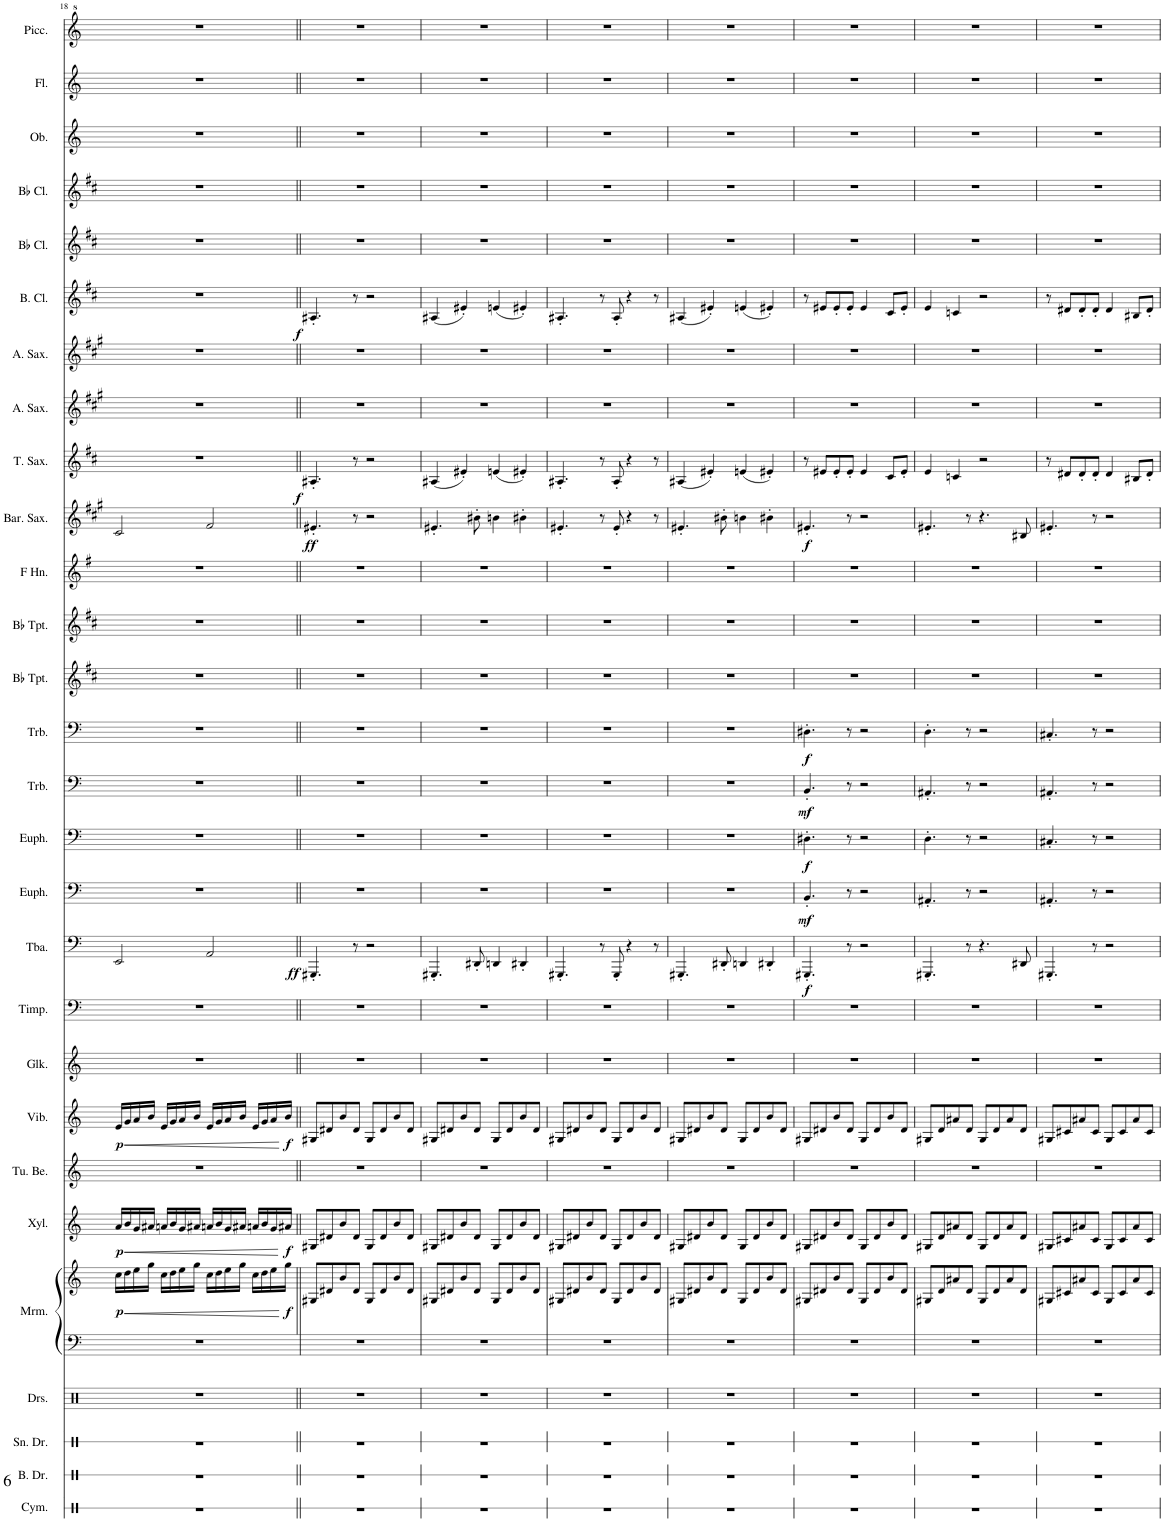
**kern	**kern	**kern	**kern	**kern	**kern	**dynam	**kern	**dynam	**kern	**kern	**dynam	**kern	**kern	**kern	**dynam	**kern	**dynam	**kern	**dynam	**kern	**dynam	**kern	**dynam	**kern	**kern	**kern	**kern	**dynam	**kern	**dynam	**kern	**kern	**kern	**dynam	**kern	**kern	**kern	**kern	**kern
*part28	*part27	*part26	*part25	*part24	*part24	*part24	*part23	*part23	*part22	*part21	*part21	*part20	*part19	*part18	*part18	*part17	*part17	*part16	*part16	*part15	*part15	*part14	*part14	*part13	*part12	*part11	*part10	*part10	*part9	*part9	*part8	*part7	*part6	*part6	*part5	*part4	*part3	*part2	*part1
*staff29	*staff28	*staff27	*staff26	*staff25	*staff24	*staff24/25	*staff23	*staff23	*staff22	*staff21	*staff21	*staff20	*staff19	*staff18	*staff18	*staff17	*staff17	*staff16	*staff16	*staff15	*staff15	*staff14	*staff14	*staff13	*staff12	*staff11	*staff10	*staff10	*staff9	*staff9	*staff8	*staff7	*staff6	*staff6	*staff5	*staff4	*staff3	*staff2	*staff1
*I"Cymbal	*I"Bass Drum	*I"Snare Drum	*I"Drumset	*I"Marimba	*	*	*I"Xylophone	*	*I"Tubular Bells	*I"Vibraphone	*	*I"Glockenspiel	*I"Timpani	*I"Tuba	*	*I"Euphonium	*	*I"Euphonium	*	*I"Trombone	*	*I"Trombone	*	*I"Bb Trumpet	*I"Bb Trumpet	*I"Horn in F	*I"Baritone Saxophone	*	*I"Tenor Saxophone	*	*I"Alto Saxophone	*I"Alto Saxophone	*I"Bass Clarinet	*	*I"Bb Clarinet	*I"Bb Clarinet	*I"Oboe	*I"Flute	*I"Piccolo
*I'Cym.	*I'B. Dr.	*I'Sn. Dr.	*I'Drs.	*I'Mrm.	*	*	*I'Xyl.	*	*I'Tu. Be.	*I'Vib.	*	*I'Glk.	*I'Timp.	*I'Tba.	*	*I'Euph.	*	*I'Euph.	*	*I'Trb.	*	*I'Trb.	*	*I'Bb Tpt.	*I'Bb Tpt.	*	*I'Bar. Sax.	*	*I'T. Sax.	*	*I'A. Sax.	*I'A. Sax.	*I'B. Cl.	*	*I'Bb Cl.	*I'Bb Cl.	*I'Ob.	*I'Fl.	*I'Picc.
!!LO:PB:g=z
*clefX	*clefX	*clefX	*clefX	*clefF4	*clefG2	*	*clefG2	*	*clefG2	*clefG2	*	*clefG2	*clefF4	*clefF4	*	*clefF4	*	*clefF4	*	*clefF4	*	*clefF4	*	*clefG2	*clefG2	*clefG2	*clefG2	*	*clefG2	*	*clefG2	*clefG2	*clefG2	*	*clefG2	*clefG2	*clefG2	*clefG2	*clefG^2
*	*	*	*	*	*	*	*Trd-7c-12	*	*	*	*	*Trd-14c-24	*	*	*	*	*	*	*	*	*	*	*	*Trd1c2	*Trd1c2	*Trd4c7	*Trd12c21	*	*Trd8c14	*	*Trd5c9	*Trd5c9	*Trd8c14	*	*Trd1c2	*Trd1c2	*	*	*Trd-7c-12
*k[]	*k[]	*k[]	*k[]	*k[]	*k[]	*	*k[]	*	*k[]	*k[]	*	*k[]	*k[]	*k[]	*	*k[]	*	*k[]	*	*k[]	*	*k[]	*	*k[f#c#]	*k[f#c#]	*k[f#]	*k[f#c#g#]	*	*k[f#c#]	*	*k[f#c#g#]	*k[f#c#g#]	*k[f#c#]	*	*k[f#c#]	*k[f#c#]	*k[]	*k[]	*k[]
*M4/4	*M4/4	*M4/4	*M4/4	*M4/4	*M4/4	*	*M4/4	*	*M4/4	*M4/4	*	*M4/4	*M4/4	*M4/4	*	*M4/4	*	*M4/4	*	*M4/4	*	*M4/4	*	*M4/4	*M4/4	*M4/4	*M4/4	*	*M4/4	*	*M4/4	*M4/4	*M4/4	*	*M4/4	*M4/4	*M4/4	*M4/4	*M4/4
=18	=18	=18	=18	=18	=18	=18	=18	=18	=18	=18	=18	=18	=18	=18	=18	=18	=18	=18	=18	=18	=18	=18	=18	=18	=18	=18	=18	=18	=18	=18	=18	=18	=18	=18	=18	=18	=18	=18	=18
!	!	!	!	!	!	!LO:DY:b	!	!LO:DY:b	!	!	!LO:DY:b	!	!	!	!	!	!	!	!	!	!	!	!	!	!	!	!	!	!	!	!	!	!	!	!	!	!	!	!
1r	1r	1r	1r	1r	16cc\LL	p	16a/LL	p	1r	16e/LL	p	1r	1r	2EE/	.	1r	.	1r	.	1r	.	1r	.	1r	1r	1r	2c#/	.	1r	.	1r	1r	1r	.	1r	1r	1r	1r	1r
!	!	!	!	!	!	!LO:HP:b	!	!LO:HP:b	!	!	!LO:HP:b	!	!	!	!	!	!	!	!	!	!	!	!	!	!	!	!	!	!	!	!	!	!	!	!	!	!	!	!
.	.	.	.	.	16dd\	<	16b/	<	.	16g/	<	.	.	.	.	.	.	.	.	.	.	.	.	.	.	.	.	.	.	.	.	.	.	.	.	.	.	.	.
.	.	.	.	.	16ee\	.	16g/	.	.	16a/	.	.	.	.	.	.	.	.	.	.	.	.	.	.	.	.	.	.	.	.	.	.	.	.	.	.	.	.	.
.	.	.	.	.	16gg\JJ	.	16a#X/JJ	.	.	16b/JJ	.	.	.	.	.	.	.	.	.	.	.	.	.	.	.	.	.	.	.	.	.	.	.	.	.	.	.	.	.
.	.	.	.	.	16cc\LL	.	16an/LL	.	.	16e/LL	.	.	.	.	.	.	.	.	.	.	.	.	.	.	.	.	.	.	.	.	.	.	.	.	.	.	.	.	.
.	.	.	.	.	16dd\	.	16b/	.	.	16g/	.	.	.	.	.	.	.	.	.	.	.	.	.	.	.	.	.	.	.	.	.	.	.	.	.	.	.	.	.
.	.	.	.	.	16ee\	.	16g/	.	.	16a/	.	.	.	.	.	.	.	.	.	.	.	.	.	.	.	.	.	.	.	.	.	.	.	.	.	.	.	.	.
.	.	.	.	.	16gg\JJ	.	16a#X/JJ	.	.	16b/JJ	.	.	.	.	.	.	.	.	.	.	.	.	.	.	.	.	.	.	.	.	.	.	.	.	.	.	.	.	.
.	.	.	.	.	16cc\LL	.	16an/LL	.	.	16e/LL	.	.	.	2AA/	.	.	.	.	.	.	.	.	.	.	.	.	2f#/	.	.	.	.	.	.	.	.	.	.	.	.
.	.	.	.	.	16dd\	.	16b/	.	.	16g/	.	.	.	.	.	.	.	.	.	.	.	.	.	.	.	.	.	.	.	.	.	.	.	.	.	.	.	.	.
.	.	.	.	.	16ee\	.	16g/	.	.	16a/	.	.	.	.	.	.	.	.	.	.	.	.	.	.	.	.	.	.	.	.	.	.	.	.	.	.	.	.	.
.	.	.	.	.	16gg\JJ	.	16a#X/JJ	.	.	16b/JJ	.	.	.	.	.	.	.	.	.	.	.	.	.	.	.	.	.	.	.	.	.	.	.	.	.	.	.	.	.
.	.	.	.	.	16cc\LL	.	16an/LL	.	.	16e/LL	.	.	.	.	.	.	.	.	.	.	.	.	.	.	.	.	.	.	.	.	.	.	.	.	.	.	.	.	.
.	.	.	.	.	16dd\	.	16b/	.	.	16g/	.	.	.	.	.	.	.	.	.	.	.	.	.	.	.	.	.	.	.	.	.	.	.	.	.	.	.	.	.
.	.	.	.	.	16ee\	.	16g/	.	.	16a/	.	.	.	.	.	.	.	.	.	.	.	.	.	.	.	.	.	.	.	.	.	.	.	.	.	.	.	.	.
!	!	!	!	!	!	!LO:DY:b	!	!LO:DY:b	!	!	!LO:DY:b	!	!	!	!	!	!	!	!	!	!	!	!	!	!	!	!	!	!	!	!	!	!	!	!	!	!	!	!
.	.	.	.	.	16gg\JJ	f	16a#X/JJ	f	.	16b/JJ	f	.	.	.	.	.	.	.	.	.	.	.	.	.	.	.	.	.	.	.	.	.	.	.	.	.	.	.	.
.	.	.	.	.	.	[	.	[	.	.	[	.	.	.	.	.	.	.	.	.	.	.	.	.	.	.	.	.	.	.	.	.	.	.	.	.	.	.	.
=19||	=19||	=19||	=19||	=19||	=19||	=19||	=19||	=19||	=19||	=19||	=19||	=19||	=19||	=19||	=19||	=19||	=19||	=19||	=19||	=19||	=19||	=19||	=19||	=19||	=19||	=19||	=19||	=19||	=19||	=19||	=19||	=19||	=19||	=19||	=19||	=19||	=19||	=19||	=19||
!	!	!	!	!	!	!	!	!	!	!	!	!	!	!	!LO:DY:b	!	!	!	!	!	!	!	!	!	!	!	!	!LO:DY:b	!	!LO:DY:b	!	!	!	!LO:DY:b	!	!	!	!	!
1r	1r	1r	1r	1r	8G#X/L	.	8G#X/L	.	1r	8G#X/L	.	1r	1r	4.GGG#X'/	ff	1r	.	1r	.	1r	.	1r	.	1r	1r	1r	4.e#X'/	ff	4.A#X'/	f	1r	1r	4.A#X'/	f	1r	1r	1r	1r	1r
.	.	.	.	.	8d#X/	.	8d#X/	.	.	8d#X/	.	.	.	.	.	.	.	.	.	.	.	.	.	.	.	.	.	.	.	.	.	.	.	.	.	.	.	.	.
.	.	.	.	.	8b/	.	8b/	.	.	8b/	.	.	.	.	.	.	.	.	.	.	.	.	.	.	.	.	.	.	.	.	.	.	.	.	.	.	.	.	.
.	.	.	.	.	8d#/J	.	8d#/J	.	.	8d#/J	.	.	.	8r	.	.	.	.	.	.	.	.	.	.	.	.	8r	.	8r	.	.	.	8r	.	.	.	.	.	.
.	.	.	.	.	8G#/L	.	8G#/L	.	.	8G#/L	.	.	.	2r	.	.	.	.	.	.	.	.	.	.	.	.	2r	.	2r	.	.	.	2r	.	.	.	.	.	.
.	.	.	.	.	8d#/	.	8d#/	.	.	8d#/	.	.	.	.	.	.	.	.	.	.	.	.	.	.	.	.	.	.	.	.	.	.	.	.	.	.	.	.	.
.	.	.	.	.	8b/	.	8b/	.	.	8b/	.	.	.	.	.	.	.	.	.	.	.	.	.	.	.	.	.	.	.	.	.	.	.	.	.	.	.	.	.
.	.	.	.	.	8d#/J	.	8d#/J	.	.	8d#/J	.	.	.	.	.	.	.	.	.	.	.	.	.	.	.	.	.	.	.	.	.	.	.	.	.	.	.	.	.
=20	=20	=20	=20	=20	=20	=20	=20	=20	=20	=20	=20	=20	=20	=20	=20	=20	=20	=20	=20	=20	=20	=20	=20	=20	=20	=20	=20	=20	=20	=20	=20	=20	=20	=20	=20	=20	=20	=20	=20
1r	1r	1r	1r	1r	8G#X/L	.	8G#X/L	.	1r	8G#X/L	.	1r	1r	4.GGG#X'/	.	1r	.	1r	.	1r	.	1r	.	1r	1r	1r	4.e#X'/	.	(4A#X/	.	1r	1r	(4A#X/	.	1r	1r	1r	1r	1r
.	.	.	.	.	8d#X/	.	8d#X/	.	.	8d#X/	.	.	.	.	.	.	.	.	.	.	.	.	.	.	.	.	.	.	.	.	.	.	.	.	.	.	.	.	.
.	.	.	.	.	8b/	.	8b/	.	.	8b/	.	.	.	.	.	.	.	.	.	.	.	.	.	.	.	.	.	.	4e#X'/)	.	.	.	4e#X'/)	.	.	.	.	.	.
.	.	.	.	.	8d#/J	.	8d#/J	.	.	8d#/J	.	.	.	8DD#X'/	.	.	.	.	.	.	.	.	.	.	.	.	8b#X'\	.	.	.	.	.	.	.	.	.	.	.	.
.	.	.	.	.	8G#/L	.	8G#/L	.	.	8G#/L	.	.	.	4DDn/	.	.	.	.	.	.	.	.	.	.	.	.	4bn\	.	(4en/	.	.	.	(4en/	.	.	.	.	.	.
.	.	.	.	.	8d#/	.	8d#/	.	.	8d#/	.	.	.	.	.	.	.	.	.	.	.	.	.	.	.	.	.	.	.	.	.	.	.	.	.	.	.	.	.
.	.	.	.	.	8b/	.	8b/	.	.	8b/	.	.	.	4DD#X'/	.	.	.	.	.	.	.	.	.	.	.	.	4b#X'\	.	4e#X'/)	.	.	.	4e#X'/)	.	.	.	.	.	.
.	.	.	.	.	8d#/J	.	8d#/J	.	.	8d#/J	.	.	.	.	.	.	.	.	.	.	.	.	.	.	.	.	.	.	.	.	.	.	.	.	.	.	.	.	.
=21	=21	=21	=21	=21	=21	=21	=21	=21	=21	=21	=21	=21	=21	=21	=21	=21	=21	=21	=21	=21	=21	=21	=21	=21	=21	=21	=21	=21	=21	=21	=21	=21	=21	=21	=21	=21	=21	=21	=21
1r	1r	1r	1r	1r	8G#X/L	.	8G#X/L	.	1r	8G#X/L	.	1r	1r	4.GGG#X'/	.	1r	.	1r	.	1r	.	1r	.	1r	1r	1r	4.e#X'/	.	4.A#X'/	.	1r	1r	4.A#X'/	.	1r	1r	1r	1r	1r
.	.	.	.	.	8d#X/	.	8d#X/	.	.	8d#X/	.	.	.	.	.	.	.	.	.	.	.	.	.	.	.	.	.	.	.	.	.	.	.	.	.	.	.	.	.
.	.	.	.	.	8b/	.	8b/	.	.	8b/	.	.	.	.	.	.	.	.	.	.	.	.	.	.	.	.	.	.	.	.	.	.	.	.	.	.	.	.	.
.	.	.	.	.	8d#/J	.	8d#/J	.	.	8d#/J	.	.	.	8r	.	.	.	.	.	.	.	.	.	.	.	.	8r	.	8r	.	.	.	8r	.	.	.	.	.	.
.	.	.	.	.	8G#/L	.	8G#/L	.	.	8G#/L	.	.	.	8GGG#'/	.	.	.	.	.	.	.	.	.	.	.	.	8e#'/	.	8A#'/	.	.	.	8A#'/	.	.	.	.	.	.
.	.	.	.	.	8d#/	.	8d#/	.	.	8d#/	.	.	.	4r	.	.	.	.	.	.	.	.	.	.	.	.	4r	.	4r	.	.	.	4r	.	.	.	.	.	.
.	.	.	.	.	8b/	.	8b/	.	.	8b/	.	.	.	.	.	.	.	.	.	.	.	.	.	.	.	.	.	.	.	.	.	.	.	.	.	.	.	.	.
.	.	.	.	.	8d#/J	.	8d#/J	.	.	8d#/J	.	.	.	8r	.	.	.	.	.	.	.	.	.	.	.	.	8r	.	8r	.	.	.	8r	.	.	.	.	.	.
=22	=22	=22	=22	=22	=22	=22	=22	=22	=22	=22	=22	=22	=22	=22	=22	=22	=22	=22	=22	=22	=22	=22	=22	=22	=22	=22	=22	=22	=22	=22	=22	=22	=22	=22	=22	=22	=22	=22	=22
1r	1r	1r	1r	1r	8G#X/L	.	8G#X/L	.	1r	8G#X/L	.	1r	1r	4.GGG#X'/	.	1r	.	1r	.	1r	.	1r	.	1r	1r	1r	4.e#X'/	.	(4A#X/	.	1r	1r	(4A#X/	.	1r	1r	1r	1r	1r
.	.	.	.	.	8d#X/	.	8d#X/	.	.	8d#X/	.	.	.	.	.	.	.	.	.	.	.	.	.	.	.	.	.	.	.	.	.	.	.	.	.	.	.	.	.
.	.	.	.	.	8b/	.	8b/	.	.	8b/	.	.	.	.	.	.	.	.	.	.	.	.	.	.	.	.	.	.	4e#X'/)	.	.	.	4e#X'/)	.	.	.	.	.	.
.	.	.	.	.	8d#/J	.	8d#/J	.	.	8d#/J	.	.	.	8DD#X'/	.	.	.	.	.	.	.	.	.	.	.	.	8b#X'\	.	.	.	.	.	.	.	.	.	.	.	.
.	.	.	.	.	8G#/L	.	8G#/L	.	.	8G#/L	.	.	.	4DDn/	.	.	.	.	.	.	.	.	.	.	.	.	4bn\	.	(4en/	.	.	.	(4en/	.	.	.	.	.	.
.	.	.	.	.	8d#/	.	8d#/	.	.	8d#/	.	.	.	.	.	.	.	.	.	.	.	.	.	.	.	.	.	.	.	.	.	.	.	.	.	.	.	.	.
.	.	.	.	.	8b/	.	8b/	.	.	8b/	.	.	.	4DD#X'/	.	.	.	.	.	.	.	.	.	.	.	.	4b#X'\	.	4e#X'/)	.	.	.	4e#X'/)	.	.	.	.	.	.
.	.	.	.	.	8d#/J	.	8d#/J	.	.	8d#/J	.	.	.	.	.	.	.	.	.	.	.	.	.	.	.	.	.	.	.	.	.	.	.	.	.	.	.	.	.
=23	=23	=23	=23	=23	=23	=23	=23	=23	=23	=23	=23	=23	=23	=23	=23	=23	=23	=23	=23	=23	=23	=23	=23	=23	=23	=23	=23	=23	=23	=23	=23	=23	=23	=23	=23	=23	=23	=23	=23
!	!	!	!	!	!	!	!	!	!	!	!	!	!	!	!LO:DY:b	!	!LO:DY:b	!	!LO:DY:b	!	!LO:DY:b	!	!LO:DY:b	!	!	!	!	!LO:DY:b	!	!	!	!	!	!	!	!	!	!	!
1r	1r	1r	1r	1r	8G#X/L	.	8G#X/L	.	1r	8G#X/L	.	1r	1r	4.GGG#X'/	f	4.BB'/	mf	4.D#X'\	f	4.BB'/	mf	4.D#X'\	f	1r	1r	1r	4.e#X'/	f	8r	.	1r	1r	8r	.	1r	1r	1r	1r	1r
.	.	.	.	.	8d#X/	.	8d#X/	.	.	8d#X/	.	.	.	.	.	.	.	.	.	.	.	.	.	.	.	.	.	.	8e#X/L	.	.	.	8e#X/L	.	.	.	.	.	.
.	.	.	.	.	8b/	.	8b/	.	.	8b/	.	.	.	.	.	.	.	.	.	.	.	.	.	.	.	.	.	.	8e#'/	.	.	.	8e#'/	.	.	.	.	.	.
.	.	.	.	.	8d#/J	.	8d#/J	.	.	8d#/J	.	.	.	8r	.	8r	.	8r	.	8r	.	8r	.	.	.	.	8r	.	8e#'/J	.	.	.	8e#'/J	.	.	.	.	.	.
.	.	.	.	.	8G#/L	.	8G#/L	.	.	8G#/L	.	.	.	2r	.	2r	.	2r	.	2r	.	2r	.	.	.	.	2r	.	4e#/	.	.	.	4e#/	.	.	.	.	.	.
.	.	.	.	.	8d#/	.	8d#/	.	.	8d#/	.	.	.	.	.	.	.	.	.	.	.	.	.	.	.	.	.	.	.	.	.	.	.	.	.	.	.	.	.
.	.	.	.	.	8b/	.	8b/	.	.	8b/	.	.	.	.	.	.	.	.	.	.	.	.	.	.	.	.	.	.	8c#/L	.	.	.	8c#/L	.	.	.	.	.	.
.	.	.	.	.	8d#/J	.	8d#/J	.	.	8d#/J	.	.	.	.	.	.	.	.	.	.	.	.	.	.	.	.	.	.	8e#'/J	.	.	.	8e#'/J	.	.	.	.	.	.
=24	=24	=24	=24	=24	=24	=24	=24	=24	=24	=24	=24	=24	=24	=24	=24	=24	=24	=24	=24	=24	=24	=24	=24	=24	=24	=24	=24	=24	=24	=24	=24	=24	=24	=24	=24	=24	=24	=24	=24
1r	1r	1r	1r	1r	8G#X/L	.	8G#X/L	.	1r	8G#X/L	.	1r	1r	4.GGG#X'/	.	4.AA#X'/	.	4.D'\	.	4.AA#X'/	.	4.D'\	.	1r	1r	1r	4.e#X'/	.	4e/	.	1r	1r	4e/	.	1r	1r	1r	1r	1r
.	.	.	.	.	8d/	.	8d/	.	.	8d/	.	.	.	.	.	.	.	.	.	.	.	.	.	.	.	.	.	.	.	.	.	.	.	.	.	.	.	.	.
.	.	.	.	.	8a#X/	.	8a#X/	.	.	8a#X/	.	.	.	.	.	.	.	.	.	.	.	.	.	.	.	.	.	.	4cn/	.	.	.	4cn/	.	.	.	.	.	.
.	.	.	.	.	8d/J	.	8d/J	.	.	8d/J	.	.	.	8r	.	8r	.	8r	.	8r	.	8r	.	.	.	.	8r	.	.	.	.	.	.	.	.	.	.	.	.
.	.	.	.	.	8G#/L	.	8G#/L	.	.	8G#/L	.	.	.	4.r	.	2r	.	2r	.	2r	.	2r	.	.	.	.	4.r	.	2r	.	.	.	2r	.	.	.	.	.	.
.	.	.	.	.	8d/	.	8d/	.	.	8d/	.	.	.	.	.	.	.	.	.	.	.	.	.	.	.	.	.	.	.	.	.	.	.	.	.	.	.	.	.
.	.	.	.	.	8a#/	.	8a#/	.	.	8a#/	.	.	.	.	.	.	.	.	.	.	.	.	.	.	.	.	.	.	.	.	.	.	.	.	.	.	.	.	.
.	.	.	.	.	8d/J	.	8d/J	.	.	8d/J	.	.	.	8DD#X/	.	.	.	.	.	.	.	.	.	.	.	.	8B#X/	.	.	.	.	.	.	.	.	.	.	.	.
=25	=25	=25	=25	=25	=25	=25	=25	=25	=25	=25	=25	=25	=25	=25	=25	=25	=25	=25	=25	=25	=25	=25	=25	=25	=25	=25	=25	=25	=25	=25	=25	=25	=25	=25	=25	=25	=25	=25	=25
1r	1r	1r	1r	1r	8G#X/L	.	8G#X/L	.	1r	8G#X/L	.	1r	1r	4.GGG#X'/	.	4.AA#X'/	.	4.C#X'/	.	4.AA#X'/	.	4.C#X'/	.	1r	1r	1r	4.e#X'/	.	8r	.	1r	1r	8r	.	1r	1r	1r	1r	1r
.	.	.	.	.	8c#X/	.	8c#X/	.	.	8c#X/	.	.	.	.	.	.	.	.	.	.	.	.	.	.	.	.	.	.	8d#X/L	.	.	.	8d#X/L	.	.	.	.	.	.
.	.	.	.	.	8a#X/	.	8a#X/	.	.	8a#X/	.	.	.	.	.	.	.	.	.	.	.	.	.	.	.	.	.	.	8d#'/	.	.	.	8d#'/	.	.	.	.	.	.
.	.	.	.	.	8c#/J	.	8c#/J	.	.	8c#/J	.	.	.	8r	.	8r	.	8r	.	8r	.	8r	.	.	.	.	8r	.	8d#'/J	.	.	.	8d#'/J	.	.	.	.	.	.
.	.	.	.	.	8G#/L	.	8G#/L	.	.	8G#/L	.	.	.	2r	.	2r	.	2r	.	2r	.	2r	.	.	.	.	2r	.	4d#/	.	.	.	4d#/	.	.	.	.	.	.
.	.	.	.	.	8c#/	.	8c#/	.	.	8c#/	.	.	.	.	.	.	.	.	.	.	.	.	.	.	.	.	.	.	.	.	.	.	.	.	.	.	.	.	.
.	.	.	.	.	8a#/	.	8a#/	.	.	8a#/	.	.	.	.	.	.	.	.	.	.	.	.	.	.	.	.	.	.	8B#X/L	.	.	.	8B#X/L	.	.	.	.	.	.
.	.	.	.	.	8c#/J	.	8c#/J	.	.	8c#/J	.	.	.	.	.	.	.	.	.	.	.	.	.	.	.	.	.	.	8d#'/J	.	.	.	8d#'/J	.	.	.	.	.	.
=	=	=	=	=	=	=	=	=	=	=	=	=	=	=	=	=	=	=	=	=	=	=	=	=	=	=	=	=	=	=	=	=	=	=	=	=	=	=	=
*-	*-	*-	*-	*-	*-	*-	*-	*-	*-	*-	*-	*-	*-	*-	*-	*-	*-	*-	*-	*-	*-	*-	*-	*-	*-	*-	*-	*-	*-	*-	*-	*-	*-	*-	*-	*-	*-	*-	*-
